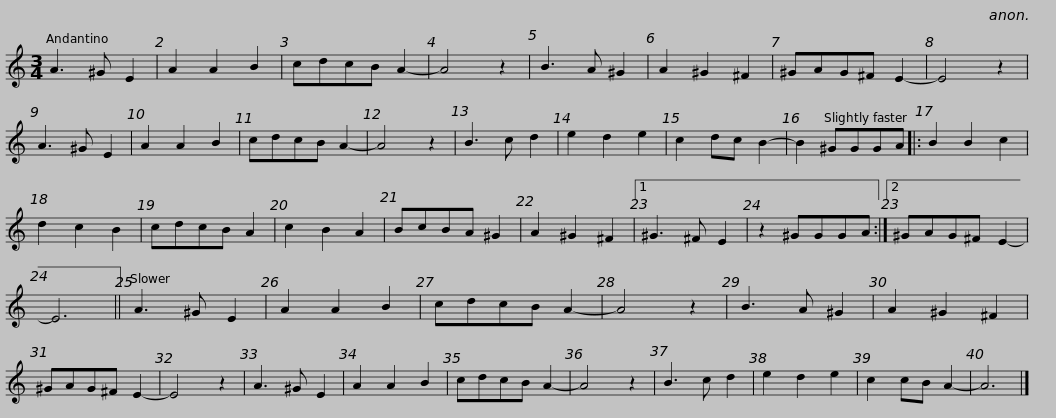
X:1
L:1/8
M:3/4
I:linebreak $
K:C
V:1 treble
V:1
 A3 ^G E2 | A2 A2 B2 | cdcB A2- | A4 z2 | B3 A ^G2 | %5
 A2 ^G2 ^F2 | ^GAG^F E2- | E4 z2 | A3 ^G E2 | A2 A2 B2 |$ %10
 cdcB A2- | A4 z2 | B3 c d2 | e2 d2 e2 | c2 dc B2- | %15
 B2 ^GGGA |: B2 B2 c2 | d2 c2 B2 | cdcB A2 | c2 B2 A2 | %20
 BcBA ^G2 |$ A2 ^G2 ^F2 |1 ^G3 ^F E2 | z2 ^GGGA :|2 ^GAG^F E2- | %25
 E6 || A3 ^G E2 | A2 A2 B2 | cdcB A2- | A4 z2 | %30
 B3 A ^G2 |$ A2 ^G2 ^F2 | ^GAG^F E2- | E4 z2 | A3 ^G E2 | %35
 A2 A2 B2 | cdcB A2- | A4 z2 | B3 c d2 | e2 d2 e2 | %40
 c2 cB A2- | A6 |] %42
